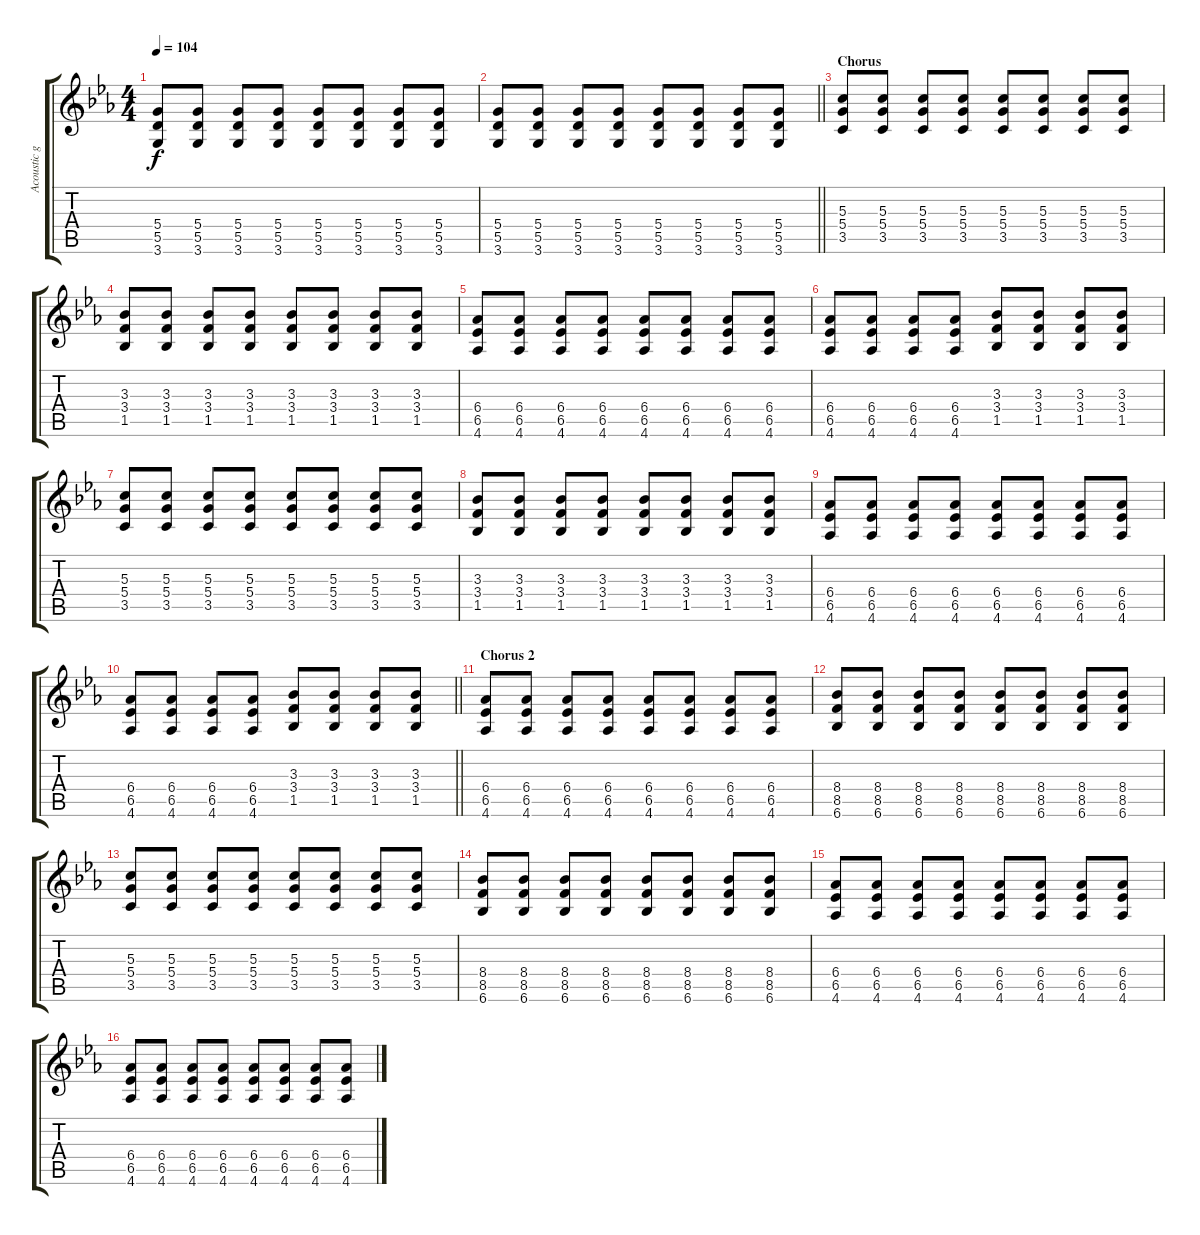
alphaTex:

\track ("Acoustic guitar (muted)" "Acoustic g") {instrument acousticguitarsteel}
\staff {score tabs}
\tuning (E4 B3 G3 D3 A2 E2) {hide}
\ts (4 4)
\tempo 104
\clef g2
\ks eb
(5.4 5.5 3.6).8{dy f} (5.4 5.5 3.6).8 (5.4 5.5 3.6).8 (5.4 5.5 3.6).8 (5.4 5.5 3.6).8 (5.4 5.5 3.6).8 (5.4 5.5 3.6).8 (5.4 5.5 3.6).8 |
\barLineRight lightlight
(5.4 5.5 3.6).8 (5.4 5.5 3.6).8 (5.4 5.5 3.6).8 (5.4 5.5 3.6).8 (5.4 5.5 3.6).8 (5.4 5.5 3.6).8 (5.4 5.5 3.6).8 (5.4 5.5 3.6).8 |
\section ("" "Chorus")
(5.3 5.4 3.5).8 (5.3 5.4 3.5).8 (5.3 5.4 3.5).8 (5.3 5.4 3.5).8 (5.3 5.4 3.5).8 (5.3 5.4 3.5).8 (5.3 5.4 3.5).8 (5.3 5.4 3.5).8 |
(3.3 3.4 1.5).8 (3.3 3.4 1.5).8 (3.3 3.4 1.5).8 (3.3 3.4 1.5).8 (3.3 3.4 1.5).8 (3.3 3.4 1.5).8 (3.3 3.4 1.5).8 (3.3 3.4 1.5).8 |
(6.4 6.5 4.6).8 (6.4 6.5 4.6).8 (6.4 6.5 4.6).8 (6.4 6.5 4.6).8 (6.4 6.5 4.6).8 (6.4 6.5 4.6).8 (6.4 6.5 4.6).8 (6.4 6.5 4.6).8 |
(6.4 6.5 4.6).8 (6.4 6.5 4.6).8 (6.4 6.5 4.6).8 (6.4 6.5 4.6).8 (3.3 3.4 1.5).8 (3.3 3.4 1.5).8 (3.3 3.4 1.5).8 (3.3 3.4 1.5).8 |
(5.3 5.4 3.5).8 (5.3 5.4 3.5).8 (5.3 5.4 3.5).8 (5.3 5.4 3.5).8 (5.3 5.4 3.5).8 (5.3 5.4 3.5).8 (5.3 5.4 3.5).8 (5.3 5.4 3.5).8 |
(3.3 3.4 1.5).8 (3.3 3.4 1.5).8 (3.3 3.4 1.5).8 (3.3 3.4 1.5).8 (3.3 3.4 1.5).8 (3.3 3.4 1.5).8 (3.3 3.4 1.5).8 (3.3 3.4 1.5).8 |
(6.4 6.5 4.6).8 (6.4 6.5 4.6).8 (6.4 6.5 4.6).8 (6.4 6.5 4.6).8 (6.4 6.5 4.6).8 (6.4 6.5 4.6).8 (6.4 6.5 4.6).8 (6.4 6.5 4.6).8 |
\barLineRight lightlight
(6.4 6.5 4.6).8 (6.4 6.5 4.6).8 (6.4 6.5 4.6).8 (6.4 6.5 4.6).8 (3.3 3.4 1.5).8 (3.3 3.4 1.5).8 (3.3 3.4 1.5).8 (3.3 3.4 1.5).8 |
\section ("" "Chorus 2")
(6.4 6.5 4.6).8 (6.4 6.5 4.6).8 (6.4 6.5 4.6).8 (6.4 6.5 4.6).8 (6.4 6.5 4.6).8 (6.4 6.5 4.6).8 (6.4 6.5 4.6).8 (6.4 6.5 4.6).8 |
(8.4 8.5 6.6).8 (8.4 8.5 6.6).8 (8.4 8.5 6.6).8 (8.4 8.5 6.6).8 (8.4 8.5 6.6).8 (8.4 8.5 6.6).8 (8.4 8.5 6.6).8 (8.4 8.5 6.6).8 |
(5.3 5.4 3.5).8 (5.3 5.4 3.5).8 (5.3 5.4 3.5).8 (5.3 5.4 3.5).8 (5.3 5.4 3.5).8 (5.3 5.4 3.5).8 (5.3 5.4 3.5).8 (5.3 5.4 3.5).8 |
(8.4 8.5 6.6).8 (8.4 8.5 6.6).8 (8.4 8.5 6.6).8 (8.4 8.5 6.6).8 (8.4 8.5 6.6).8 (8.4 8.5 6.6).8 (8.4 8.5 6.6).8 (8.4 8.5 6.6).8 |
(6.4 6.5 4.6).8 (6.4 6.5 4.6).8 (6.4 6.5 4.6).8 (6.4 6.5 4.6).8 (6.4 6.5 4.6).8 (6.4 6.5 4.6).8 (6.4 6.5 4.6).8 (6.4 6.5 4.6).8 |
(6.4 6.5 4.6).8 (6.4 6.5 4.6).8 (6.4 6.5 4.6).8 (6.4 6.5 4.6).8 (6.4 6.5 4.6).8 (6.4 6.5 4.6).8 (6.4 6.5 4.6).8 (6.4 6.5 4.6).8
